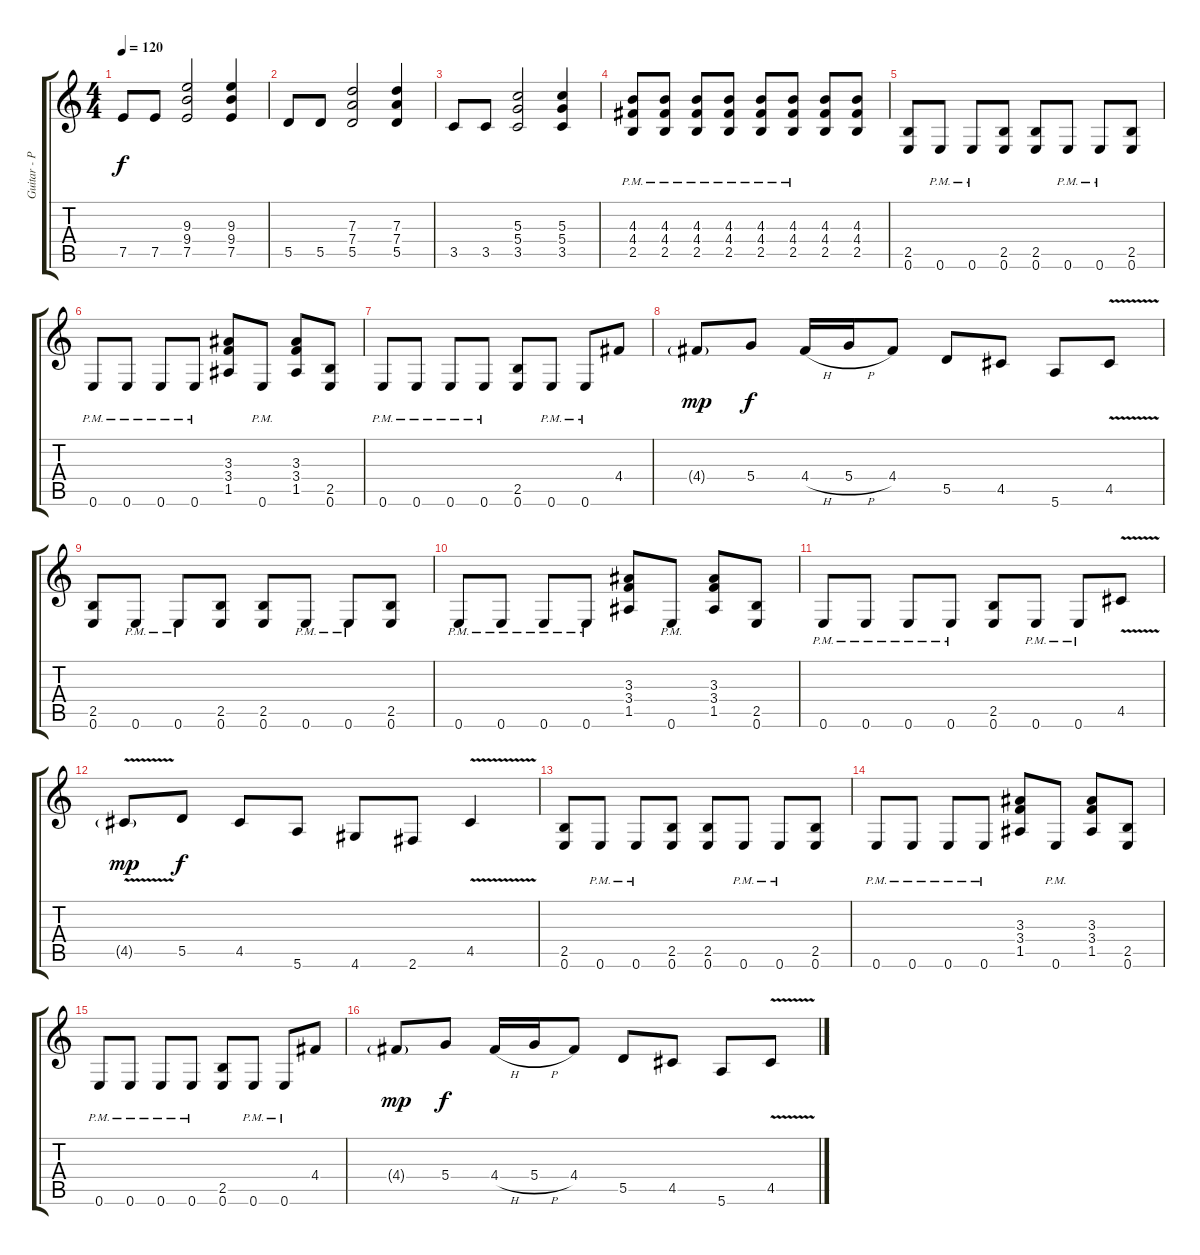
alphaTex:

\track ("Guitar - Peter" "Guitar - P") {instrument distortionguitar}
\staff {score tabs}
\tuning (E4 B3 G3 D3 A2 E2) {hide}
\ts (4 4)
\tempo 120
\clef g2
\ks c
7.5.8{dy f} 7.5.8 (9.3 9.4 7.5).2 (9.3 9.4 7.5).4 |
5.5.8 5.5.8 (7.3 7.4 5.5).2 (7.3 7.4 5.5).4 |
3.5.8 3.5.8 (5.3 5.4 3.5).2 (5.3 5.4 3.5).4 |
(4.3{pm} 4.4{pm} 2.5{pm}).8 (4.3{pm} 4.4{pm} 2.5{pm}).8 (4.3{pm} 4.4{pm} 2.5{pm}).8 (4.3{pm} 4.4{pm} 2.5{pm}).8 (4.3{pm} 4.4{pm} 2.5{pm}).8 (4.3{pm} 4.4{pm} 2.5{pm}).8 (4.3 4.4 2.5).8 (4.3 4.4 2.5).8 |
(2.5 0.6).8 0.6{pm}.8 0.6{pm}.8 (2.5 0.6).8 (2.5 0.6).8 0.6{pm}.8 0.6{pm}.8 (2.5 0.6).8 |
0.6{pm}.8 0.6{pm}.8 0.6{pm}.8 0.6{pm}.8 (3.3 3.4 1.5).8 0.6{pm}.8 (3.3 3.4 1.5).8 (2.5 0.6).8 |
0.6{pm}.8 0.6{pm}.8 0.6{pm}.8 0.6{pm}.8 (2.5 0.6).8 0.6{pm}.8 0.6{pm}.8 4.4.8 |
4.4{g}.8{dy mp} 5.4.8{dy f} 4.4{h}.16 5.4{h}.16 4.4.8 5.5.8 4.5.8 5.6.8 4.5{v}.8 |
(2.5 0.6).8 0.6{pm}.8 0.6{pm}.8 (2.5 0.6).8 (2.5 0.6).8 0.6{pm}.8 0.6{pm}.8 (2.5 0.6).8 |
0.6{pm}.8 0.6{pm}.8 0.6{pm}.8 0.6{pm}.8 (3.3 3.4 1.5).8 0.6{pm}.8 (3.3 3.4 1.5).8 (2.5 0.6).8 |
0.6{pm}.8 0.6{pm}.8 0.6{pm}.8 0.6{pm}.8 (2.5 0.6).8 0.6{pm}.8 0.6{pm}.8 4.5{v}.8 |
4.5{v g}.8{dy mp} 5.5.8{dy f} 4.5.8 5.6.8 4.6.8 2.6.8 4.5{v}.4 |
(2.5 0.6).8 0.6{pm}.8 0.6{pm}.8 (2.5 0.6).8 (2.5 0.6).8 0.6{pm}.8 0.6{pm}.8 (2.5 0.6).8 |
0.6{pm}.8 0.6{pm}.8 0.6{pm}.8 0.6{pm}.8 (3.3 3.4 1.5).8 0.6{pm}.8 (3.3 3.4 1.5).8 (2.5 0.6).8 |
0.6{pm}.8 0.6{pm}.8 0.6{pm}.8 0.6{pm}.8 (2.5 0.6).8 0.6{pm}.8 0.6{pm}.8 4.4.8 |
4.4{g}.8{dy mp} 5.4.8{dy f} 4.4{h}.16 5.4{h}.16 4.4.8 5.5.8 4.5.8 5.6.8 4.5{v}.8
